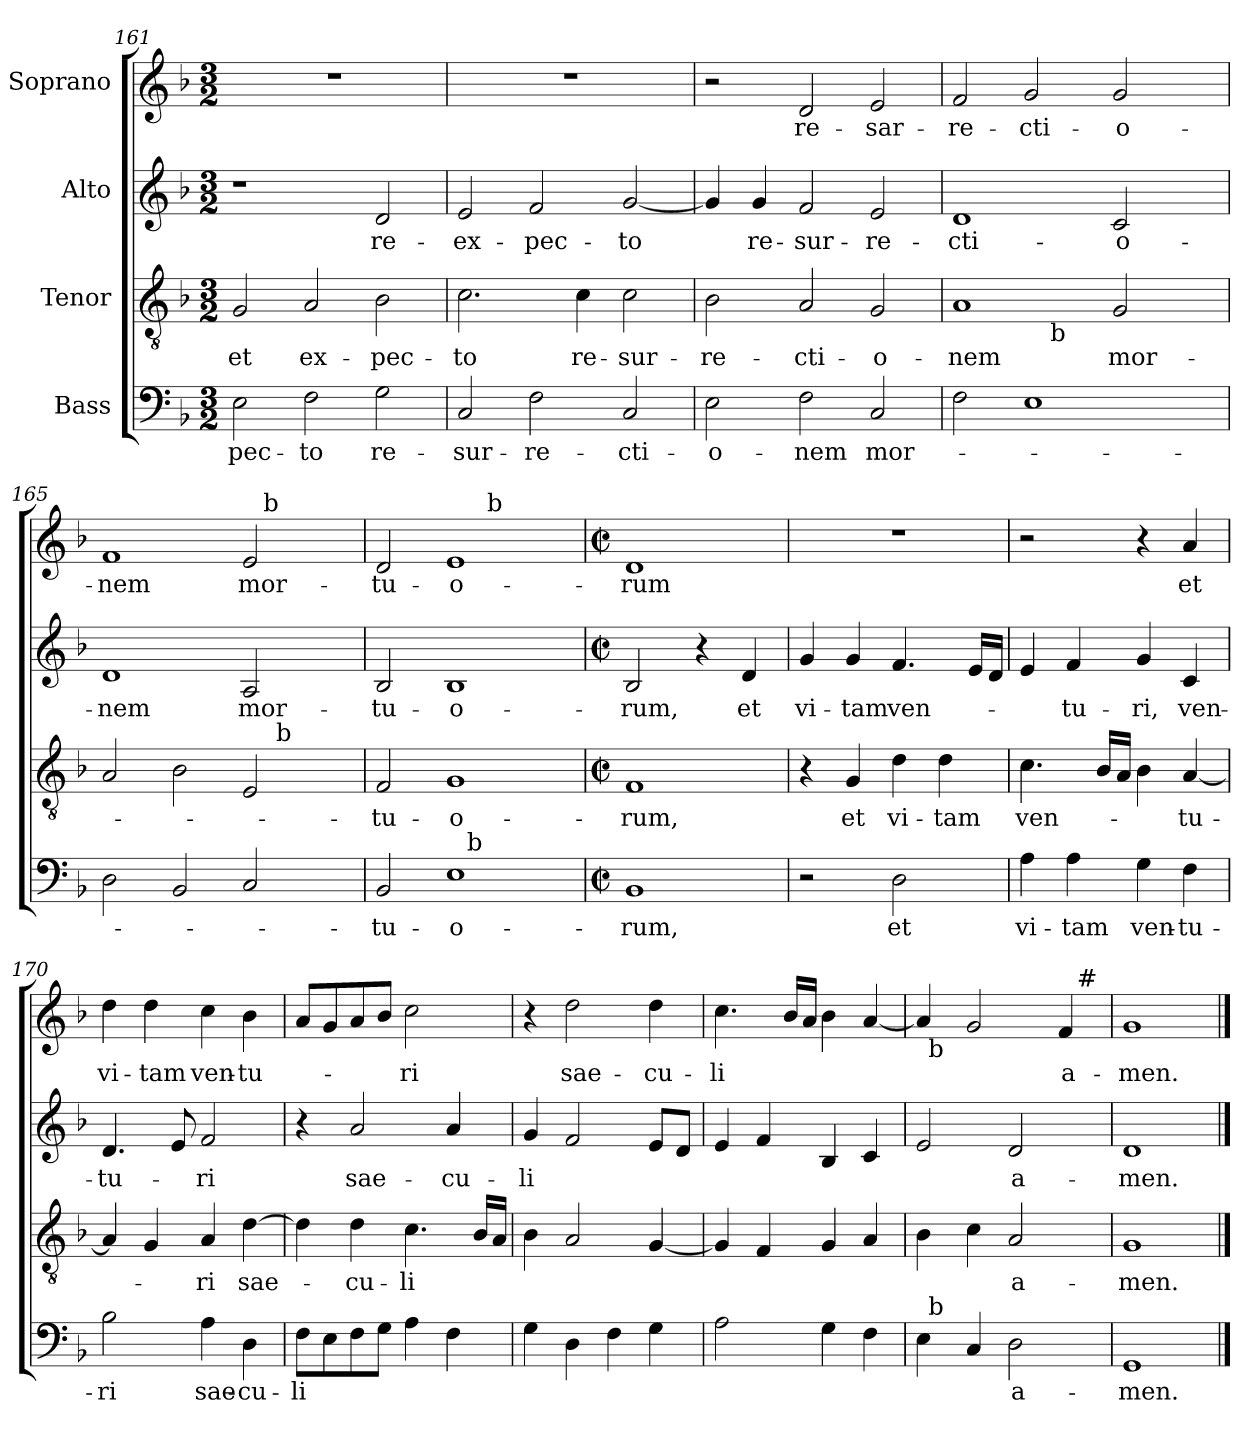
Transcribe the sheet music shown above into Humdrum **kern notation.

**kern	**text	**kern	**text	**kern	**text	**kern	**text
*part4	*part4	*part3	*part3	*part2	*part2	*part1	*part1
*staff4	*staff4	*staff3	*staff3	*staff2	*staff2	*staff1	*staff1
*I"Bass	*	*I"Tenor	*	*I"Alto	*	*I"Soprano	*
*clefF4	*	*clefGv2	*	*clefG2	*	*clefG2	*
*k[b-]	*	*k[b-]	*	*k[b-]	*	*k[b-]	*
*F:	*	*F:	*	*F:	*	*F:	*
*M3/2	*	*M3/2	*	*M3/2	*	*M3/2	*
=161	=161	=161	=161	=161	=161	=161	=161
2E\	-pec-	2G/	et	1r	.	1.r	.
2F\	-to	2A/	ex-	.	.	.	.
2G\	re-	2B-\	-pec-	2d/	re-	.	.
=162	=162	=162	=162	=162	=162	=162	=162
2C/	-sur-	2.c\	-to	2e/	-ex-	1.r	.
2F\	-re-	.	.	2f/	-pec-	.	.
.	.	4c\	re-	.	.	.	.
2C/	-cti-	2c\	-sur-	[2g/	-to	.	.
=163	=163	=163	=163	=163	=163	=163	=163
2E\	-o-	2B-\	-re-	4g/]	.	2r	.
.	.	.	.	4g/	re-	.	.
2F\	-nem	2A/	-cti-	2f/	-sur-	2d/	re-
2C/	mor-	2G/	-o-	2e/	-re-	2e/	-sar-
!!LO:LB:g=z
=164	=164	=164	=164	=164	=164	=164	=164
*	*	*^	*	*	*	*	*
2F\	.	1A	2ryy	-nem	1d	-cti-	2f/	-re-
1E	.	.	16.ryy	.	.	.	2g/	-cti-
!	!	!	!LO:TX:b:t=b	!	!	!	!	!
.	.	.	2ryy	.	.	.	.	.
.	.	2G/	.	mor-	2c/	-o-	2g/	-o-
.	.	.	4ryy	.	.	.	.	.
.	.	.	8ryy	.	.	.	.	.
.	.	.	32ryy	.	.	.	.	.
=165	=165	=165	=165	=165	=165	=165	=165	=165
*	*	*	*	*	*	*	*^	*
2D\	.	2A/	1ryy	.	1d	-nem	1f	1ryy	-nem
2BB-/	.	2B-\	.	.	.	.	.	.	.
2C/	.	2E/	16.ryy	.	2A/	mor-	2e/	16ryy	mor-
!	!	!	!	!	!	!	!	!LO:TX:a:t=b	!
.	.	.	.	.	.	.	.	4..ryy	.
!	!	!	!LO:TX:a:t=b	!	!	!	!	!	!
.	.	.	4ryy	.	.	.	.	.	.
.	.	.	8ryy	.	.	.	.	.	.
.	.	.	32ryy	.	.	.	.	.	.
*	*	*v	*v	*	*	*	*	*	*
=166	=166	=166	=166	=166	=166	=166	=166	=166
*^	*	*	*	*	*	*	*	*
2BB-/	2ryy	-tu-	2F/	-tu-	2B-/	-tu-	2d/	2ryy	-tu-
1E	16ryy	-o-	1G	-o-	1B-	-o-	1e	8ryy	-o-
!	!LO:TX:a:t=b	!	!	!	!	!	!	!	!
.	2...ryy	.	.	.	.	.	.	.	.
!	!	!	!	!	!	!	!	!LO:TX:a:t=b	!
.	.	.	.	.	.	.	.	2..ryy	.
*v	*v	*	*	*	*	*	*v	*v	*
=167	=167	=167	=167	=167	=167	=167	=167
*M2/2	*	*M2/2	*	*M2/2	*	*M2/2	*
*met(c|)	*	*met(c|)	*	*met(c|)	*	*met(c|)	*
1BB-	-rum,	1F	-rum,	2B-/	-rum,	1d	-rum
.	.	.	.	4r	.	.	.
.	.	.	.	4d/	et	.	.
=168	=168	=168	=168	=168	=168	=168	=168
2r	.	4r	.	4g/	vi-	1r	.
.	.	4G/	et	4g/	-tam	.	.
2D\	et	4d\	vi-	4.f/	ven-	.	.
.	.	4d\	-tam	.	.	.	.
.	.	.	.	16e/LL	.	.	.
.	.	.	.	16d/JJ	.	.	.
=169	=169	=169	=169	=169	=169	=169	=169
4A\	vi-	4.c\	ven-	4e/	.	2r	.
4A\	-tam	.	.	4f/	-tu-	.	.
.	.	16B-/LL	.	.	.	.	.
.	.	16A/JJ	.	.	.	.	.
4G\	ven-	4B-\	.	4g/	-ri,	4r	.
4F\	-tu-	[4A/	-tu-	4c/	ven-	4a/	et
!!LO:PB:g=z
=170	=170	=170	=170	=170	=170	=170	=170
2B-\	-ri	4A/]	.	4.d/	-tu-	4dd\	vi-
.	.	4G/	.	.	.	4dd\	-tam
.	.	.	.	8e/	.	.	.
4A\	sae-	4A/	-ri	2f/	-ri	4cc\	ven-
4D\	-cu-	[4d\	sae-	.	.	4b-\	-tu-
=171	=171	=171	=171	=171	=171	=171	=171
8F\L	-li	4d\]	.	4r	.	8a/L	.
8E\	.	.	.	.	.	8g/	.
8F\	.	4d\	-cu-	2a/	sae-	8a/	.
8G\J	.	.	.	.	.	8b-/J	.
4A\	.	4.c\	-li	.	.	2cc\	-ri
4F\	.	.	.	4a/	-cu-	.	.
.	.	16B-/LL	.	.	.	.	.
.	.	16A/JJ	.	.	.	.	.
=172	=172	=172	=172	=172	=172	=172	=172
4G\	.	4B-\	.	4g/	-li	4r	.
4D\	.	2A/	.	2f/	.	2dd\	sae-
4F\	.	.	.	.	.	.	.
4G\	.	[4G/	.	8e/L	.	4dd\	-cu-
.	.	.	.	8d/J	.	.	.
=173	=173	=173	=173	=173	=173	=173	=173
2A\	.	4G/]	.	4e/	.	4.cc\	-li
.	.	4F/	.	4f/	.	.	.
.	.	.	.	.	.	16b-/LL	.
.	.	.	.	.	.	16a/JJ	.
4G\	.	4G/	.	4B-/	.	4b-\	.
4F\	.	4A/	.	4c/	.	[4a/	.
=174	=174	=174	=174	=174	=174	=174	=174
*^	*	*	*	*	*	*^	*
*	*	*	*	*	*	*	*	*^	*
4E\	32ryy	.	4B-\	.	2e/	.	4a/]	32ryy	2ryy	.
!	!	!	!	!	!	!	!	!LO:TX:b:t=b	!	!
!	!LO:TX:a:t=b	!	!	!	!	!	!	!	!	!
.	2ryy	.	.	.	.	.	.	2ryy	.	.
4C/	.	.	4c\	.	.	.	2g/	.	.	.
2D\	.	a-	2A/	a-	2d/	a-	.	.	4ryy	.
.	4...ryy	.	.	.	.	.	.	4...ryy	.	.
.	.	.	.	.	.	.	4f/	.	16ryy	a-
!	!	!	!	!	!	!	!	!	!LO:TX:a:t=#	!
.	.	.	.	.	.	.	.	.	8.ryy	.
*v	*v	*	*	*	*	*	*v	*v	*v	*
=175	=175	=175	=175	=175	=175	=175	=175
1GG	-men.	1G	-men.	1d	-men.	1g	-men.
==	==	==	==	==	==	==	==
*-	*-	*-	*-	*-	*-	*-	*-
